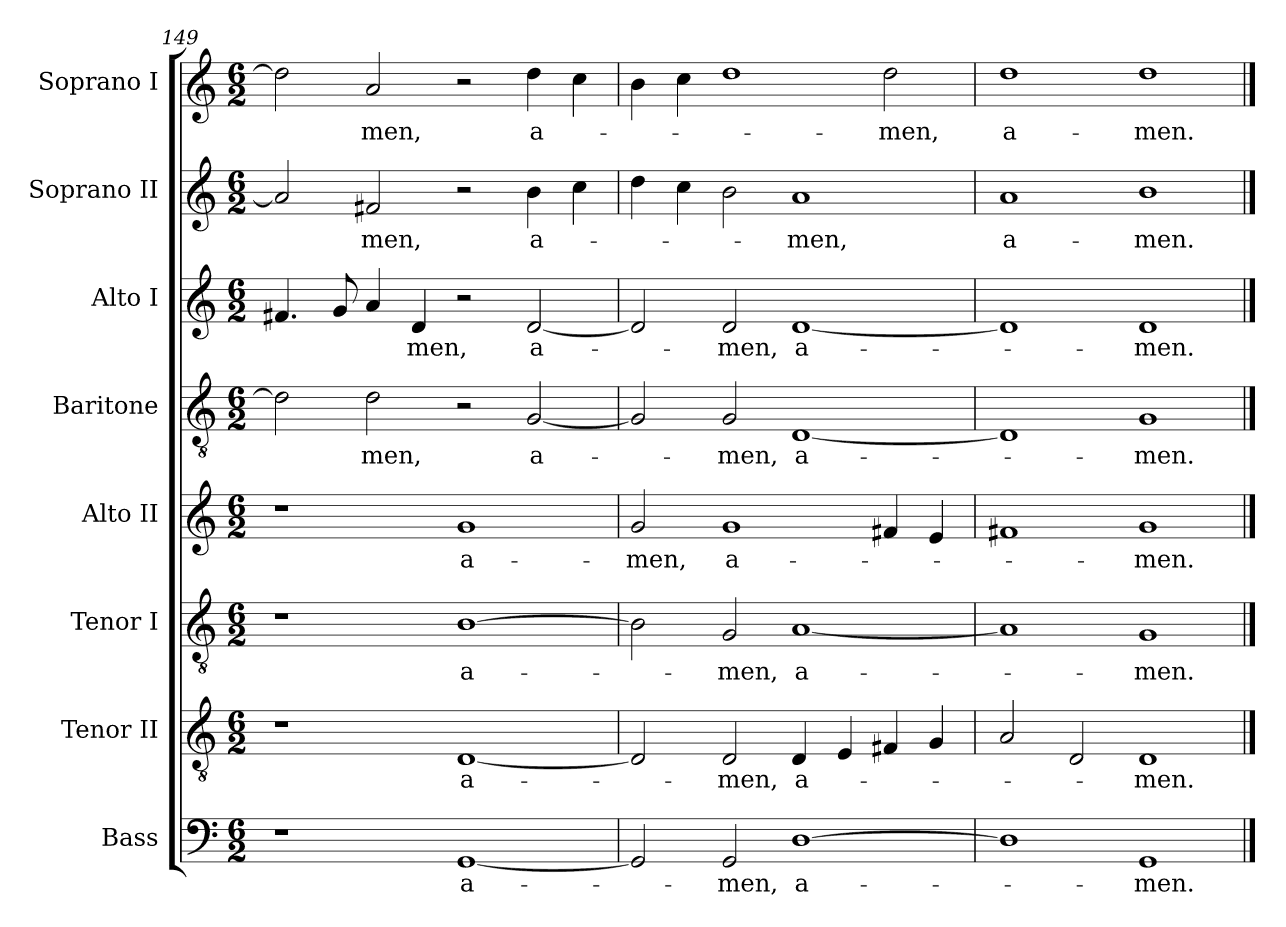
**kern	**text	**kern	**text	**kern	**text	**kern	**text	**kern	**text	**kern	**text	**kern	**text	**kern	**text
*part8	*part8	*part7	*part7	*part6	*part6	*part5	*part5	*part4	*part4	*part3	*part3	*part2	*part2	*part1	*part1
*staff8	*staff8	*staff7	*staff7	*staff6	*staff6	*staff5	*staff5	*staff4	*staff4	*staff3	*staff3	*staff2	*staff2	*staff1	*staff1
*I"Bass	*	*I"Tenor II	*	*I"Tenor I	*	*I"Alto II	*	*I"Baritone	*	*I"Alto I	*	*I"Soprano II	*	*I"Soprano I	*
*clefF4	*	*clefGv2	*	*clefGv2	*	*clefG2	*	*clefGv2	*	*clefG2	*	*clefG2	*	*clefG2	*
*ITrd7c12	*	*ITrd7c12	*	*ITrd7c12	*	*	*	*ITrd7c12	*	*	*	*	*	*	*
*k[]	*	*k[]	*	*k[]	*	*k[]	*	*k[]	*	*k[]	*	*k[]	*	*k[]	*
*C:	*	*C:	*	*C:	*	*C:	*	*C:	*	*C:	*	*C:	*	*C:	*
*M6/2	*	*M6/2	*	*M6/2	*	*M6/2	*	*M6/2	*	*M6/2	*	*M6/2	*	*M6/2	*
=149	=149	=149	=149	=149	=149	=149	=149	=149	=149	=149	=149	=149	=149	=149	=149
1r	.	1r	.	1r	.	1r	.	2Di\]	.	4.f#Xi/	.	2ai/]	.	2ddi\]	.
.	.	.	.	.	.	.	.	.	.	8gi/	.	.	.	.	.
!	!	!	!	!	!	!	!	!	!LO:LY:b:color=#000000	!	!	!	!	!	!
!	!	!	!	!	!	!	!	!	!	!	!	!	!LO:LY:b:color=#000000	!	!
!	!	!	!	!	!	!	!	!	!	!	!	!	!	!	!LO:LY:b:color=#000000
.	.	.	.	.	.	.	.	2Di\	-men,	4ai/	.	2f#Xi/	-men,	2ai/	-men,
!	!	!	!	!	!	!	!	!	!	!	!LO:LY:b:color=#000000	!	!	!	!
.	.	.	.	.	.	.	.	.	.	4di/	-men,	.	.	.	.
!	!LO:LY:b:color=#000000	!	!	!	!	!	!	!	!	!	!	!	!	!	!
!	!	!	!LO:LY:b:color=#000000	!	!	!	!	!	!	!	!	!	!	!	!
!	!	!	!	!	!LO:LY:b:color=#000000	!	!	!	!	!	!	!	!	!	!
!	!	!	!	!	!	!	!LO:LY:b:color=#000000	!	!	!	!	!	!	!	!
[<1GGGi	a-	[<1DDi	a-	[>1BBi	a-	1gi	a-	2r	.	2r	.	2r	.	2r	.
!	!	!	!	!	!	!	!	!	!LO:LY:b:color=#000000	!	!	!	!	!	!
!	!	!	!	!	!	!	!	!	!	!	!LO:LY:b:color=#000000	!	!	!	!
!	!	!	!	!	!	!	!	!	!	!	!	!	!LO:LY:b:color=#000000	!	!
!	!	!	!	!	!	!	!	!	!	!	!	!	!	!	!LO:LY:b:color=#000000
.	.	.	.	.	.	.	.	[<2GGi/	a-	[<2di/	a-	4bi\	a-	4ddi\	a-
.	.	.	.	.	.	.	.	.	.	.	.	4cci\	.	4cci\	.
=150	=150	=150	=150	=150	=150	=150	=150	=150	=150	=150	=150	=150	=150	=150	=150
!	!	!	!	!	!	!	!LO:LY:b:color=#000000	!	!	!	!	!	!	!	!
2GGGi/]	.	2DDi/]	.	2BBi\]	.	2gi/	-men,	2GGi/]	.	2di/]	.	4ddi\	.	4bi\	.
.	.	.	.	.	.	.	.	.	.	.	.	4cci\	.	4cci\	.
!	!LO:LY:b:color=#000000	!	!	!	!	!	!	!	!	!	!	!	!	!	!
!	!	!	!LO:LY:b:color=#000000	!	!	!	!	!	!	!	!	!	!	!	!
!	!	!	!	!	!LO:LY:b:color=#000000	!	!	!	!	!	!	!	!	!	!
!	!	!	!	!	!	!	!LO:LY:b:color=#000000	!	!	!	!	!	!	!	!
!	!	!	!	!	!	!	!	!	!LO:LY:b:color=#000000	!	!	!	!	!	!
!	!	!	!	!	!	!	!	!	!	!	!LO:LY:b:color=#000000	!	!	!	!
2GGGi/	-men,	2DDi/	-men,	2GGi/	-men,	1gi	a-	2GGi/	-men,	2di/	-men,	2bi\	.	1ddi	.
!	!LO:LY:b:color=#000000	!	!	!	!	!	!	!	!	!	!	!	!	!	!
!	!	!	!LO:LY:b:color=#000000	!	!	!	!	!	!	!	!	!	!	!	!
!	!	!	!	!	!LO:LY:b:color=#000000	!	!	!	!	!	!	!	!	!	!
!	!	!	!	!	!	!	!	!	!LO:LY:b:color=#000000	!	!	!	!	!	!
!	!	!	!	!	!	!	!	!	!	!	!LO:LY:b:color=#000000	!	!	!	!
!	!	!	!	!	!	!	!	!	!	!	!	!	!LO:LY:b:color=#000000	!	!
[>1DDi	a-	4DDi/	a-	[<1AAi	a-	.	.	[<1DDi	a-	[<1di	a-	1ai	-men,	.	.
.	.	4EEi/	.	.	.	.	.	.	.	.	.	.	.	.	.
!	!	!	!	!	!	!	!	!	!	!	!	!	!	!	!LO:LY:b:color=#000000
.	.	4FF#Xi/	.	.	.	4f#Xi/	.	.	.	.	.	.	.	2ddi\	-men,
.	.	4GGi/	.	.	.	4ei/	.	.	.	.	.	.	.	.	.
=151	=151	=151	=151	=151	=151	=151	=151	=151	=151	=151	=151	=151	=151	=151	=151
!	!	!	!	!	!	!	!	!	!	!	!	!	!LO:LY:b:color=#000000	!	!
!	!	!	!	!	!	!	!	!	!	!	!	!	!	!	!LO:LY:b:color=#000000
1DDi]	.	2AAi/	.	1AAi]	.	1f#Xi	.	1DDi]	.	1di]	.	1ai	a-	1ddi	a-
.	.	2DDi/	.	.	.	.	.	.	.	.	.	.	.	.	.
!	!LO:LY:b:color=#000000	!	!	!	!	!	!	!	!	!	!	!	!	!	!
!	!	!	!LO:LY:b:color=#000000	!	!	!	!	!	!	!	!	!	!	!	!
!	!	!	!	!	!LO:LY:b:color=#000000	!	!	!	!	!	!	!	!	!	!
!	!	!	!	!	!	!	!LO:LY:b:color=#000000	!	!	!	!	!	!	!	!
!	!	!	!	!	!	!	!	!	!LO:LY:b:color=#000000	!	!	!	!	!	!
!	!	!	!	!	!	!	!	!	!	!	!LO:LY:b:color=#000000	!	!	!	!
!	!	!	!	!	!	!	!	!	!	!	!	!	!LO:LY:b:color=#000000	!	!
!	!	!	!	!	!	!	!	!	!	!	!	!	!	!	!LO:LY:b:color=#000000
1GGGi	-men.	1DDi	-men.	1GGi	-men.	1gi	-men.	1GGi	-men.	1di	-men.	1bi	-men.	1ddi	-men.
==	==	==	==	==	==	==	==	==	==	==	==	==	==	==	==
*-	*-	*-	*-	*-	*-	*-	*-	*-	*-	*-	*-	*-	*-	*-	*-
